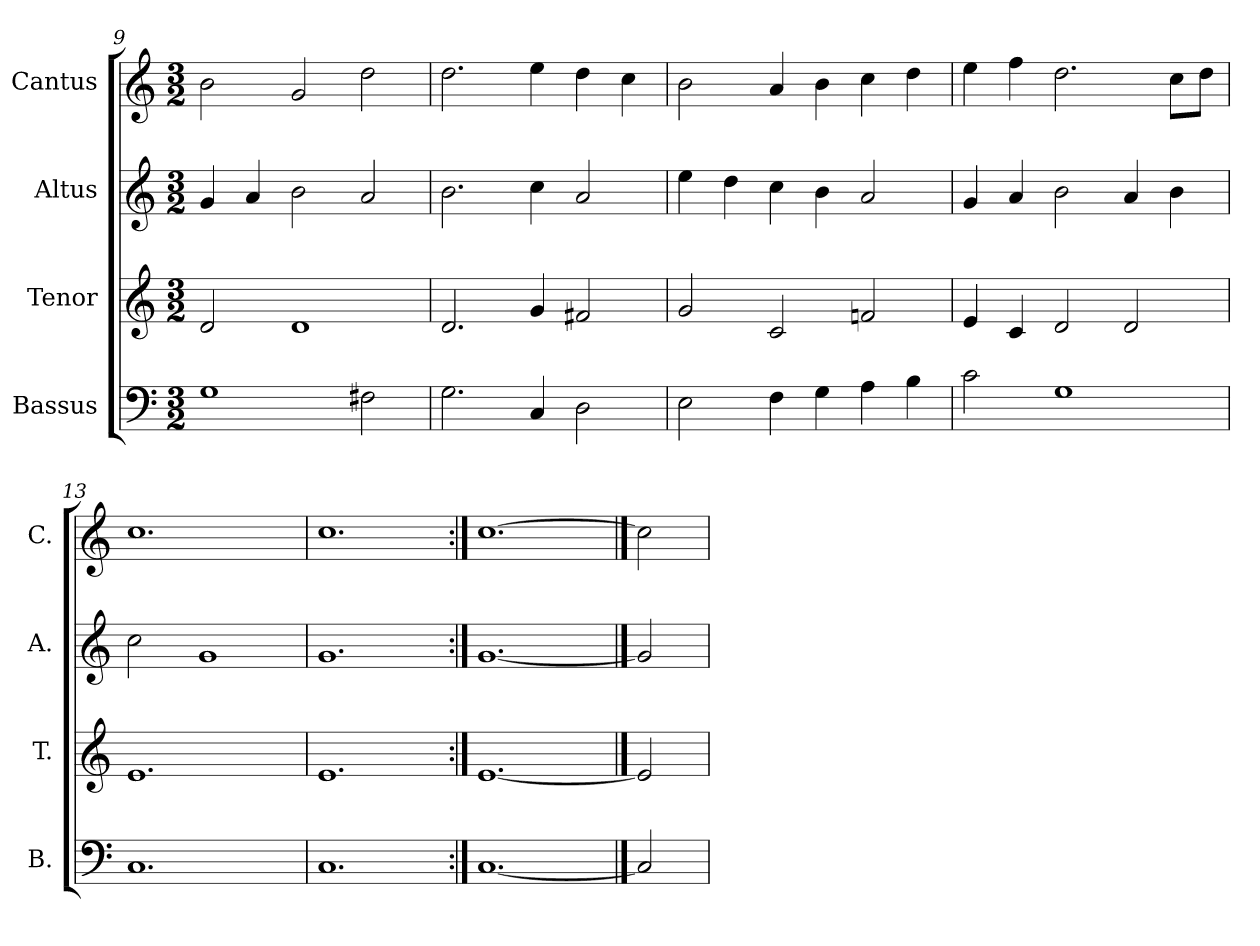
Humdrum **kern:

**kern	**kern	**kern	**kern
*part4	*part3	*part2	*part1
*staff4	*staff3	*staff2	*staff1
*I"Bassus	*I"Tenor	*I"Altus	*I"Cantus
*I'B.	*I'T.	*I'A.	*I'C.
*clefF4	*clefG2	*clefG2	*clefG2
*k[]	*k[]	*k[]	*k[]
*C:	*C:	*C:	*C:
*M3/2	*M3/2	*M3/2	*M3/2
=9	=9	=9	=9
1G\	2d/	4g/	2b\
.	.	4a/	.
.	1d/	2b\	2g/
2F#X\	.	2a/	2dd\
=10	=10	=10	=10
2.G\	2.d/	2.b\	2.dd\
4C/	4g/	4cc\	4ee\
2D\	2f#X/	2a/	4dd\
.	.	.	4cc\
=11	=11	=11	=11
2E\	2g/	4ee\	2b\
.	.	4dd\	.
4F\	2c/	4cc\	4a/
4G\	.	4b\	4b\
4A\	2fn/	2a/	4cc\
4B\	.	.	4dd\
=12	=12	=12	=12
2c\	4e/	4g/	4ee\
.	4c/	4a/	4ff\
1G\	2d/	2b\	2.dd\
.	2d/	4a/	.
.	.	4b\	8cc\L
.	.	.	8dd\J
=13	=13	=13	=13
1.C/	1.e/	2cc\	1.cc\
.	.	1g/	.
=14	=14	=14	=14
1.C/	1.e/	1.g/	1.cc\
=15:|!	=15:|!	=15:|!	=15:|!
[1.C/	[1.e/	[1.g/	[1.cc\
==16	==16	==16	==16
2C/]	2e/]	2g/]	2cc\]
=	=	=	=
*-	*-	*-	*-
